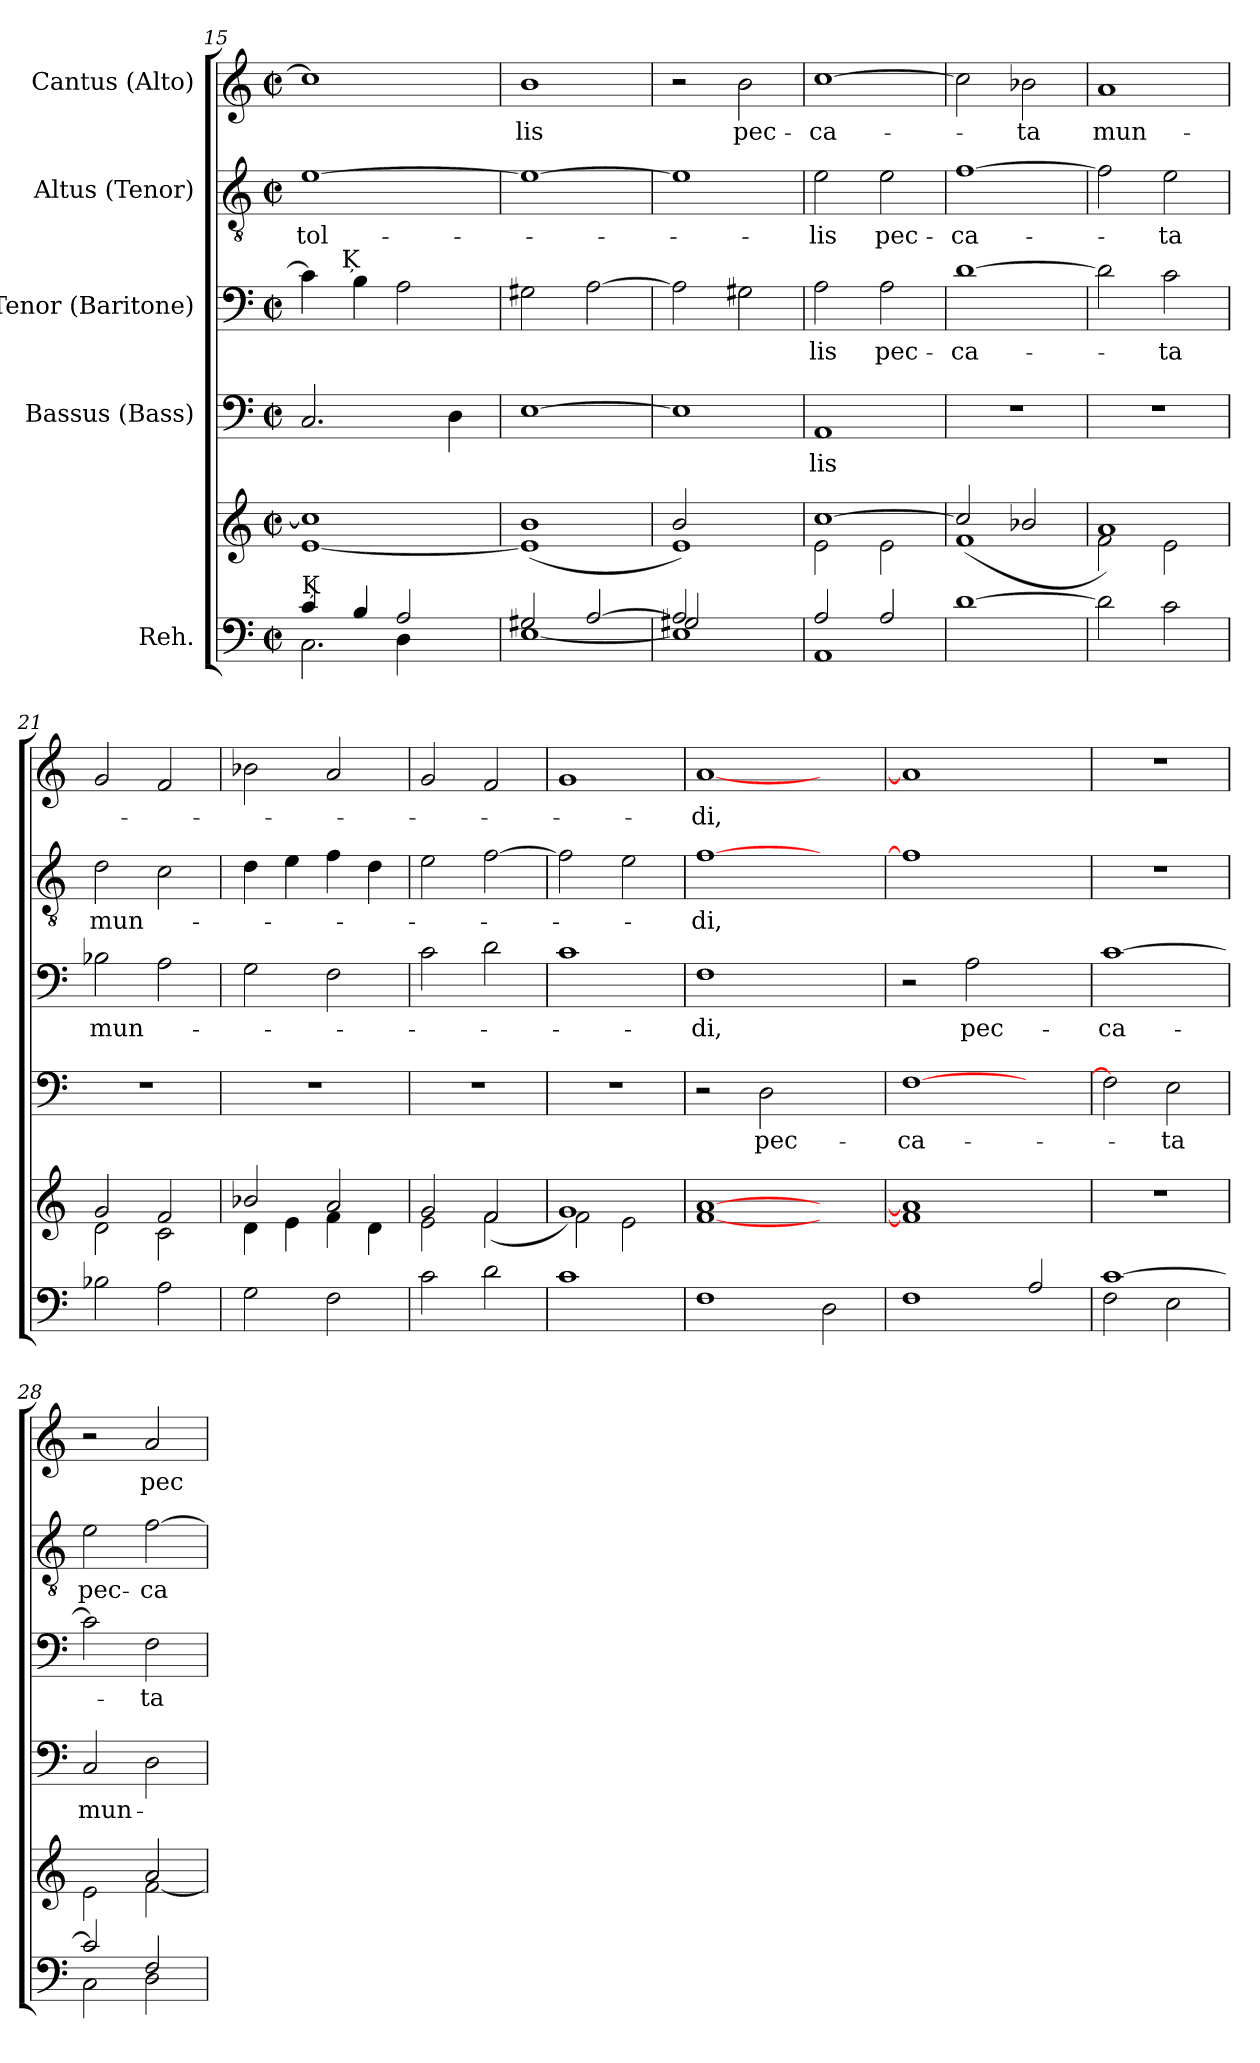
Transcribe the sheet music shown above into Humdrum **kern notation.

**kern	**kern	**kern	**text	**kern	**text	**kern	**text	**kern	**text
*part5	*part5	*part4	*part4	*part3	*part3	*part2	*part2	*part1	*part1
*staff6	*staff5	*staff4	*staff4	*staff3	*staff3	*staff2	*staff2	*staff1	*staff1
*I"Reh.	*	*I"Bassus (Bass)	*	*I"Tenor (Baritone)	*	*I"Altus (Tenor)	*	*I"Cantus (Alto)	*
*clefF4	*clefG2	*clefF4	*	*clefF4	*	*clefGv2	*	*clefG2	*
*k[]	*k[]	*k[]	*	*k[]	*	*k[]	*	*k[]	*
*C:	*C:	*C:	*	*C:	*	*C:	*	*C:	*
*M2/2	*M2/2	*M2/2	*	*M2/2	*	*M2/2	*	*M2/2	*
*met(c|)	*met(c|)	*met(c|)	*	*met(c|)	*	*met(c|)	*	*met(c|)	*
=15	=15	=15	=15	=15	=15	=15	=15	=15	=15
*^	*	*	*	*	*	*	*	*	*
*	*^	*	*	*	*	*	*	*	*	*
!LO:TX:a:t=Ķ	!	!	!	!	!	!	!	!	!	!	!
!	!	!	!	!	!	!	!	!	!LO:LY:b	!	!
*	*	*	*	*	*	*^	*	*	*	*	*
4c/	2.C\	2ryy	[<1e 1cc]	2.C/	.	4c\]	8..ryy	.	[>1e	tol-	1cc]	.
!	!	!	!	!	!	!	!LO:TX:a:t=Ķ	!	!	!	!	!
.	.	.	.	.	.	.	2ryy	.	.	.	.	.
4B/	.	.	.	.	.	4B\	.	.	.	.	.	.
2A/	.	4D\	.	.	.	2A\	.	.	.	.	.	.
.	.	.	.	.	.	.	4ryy	.	.	.	.	.
.	4ryy	4ryy	.	4D\	.	.	.	.	.	.	.	.
.	.	.	.	.	.	.	32ryy	.	.	.	.	.
=16	=16	=16	=16	=16	=16	=16	=16	=16	=16	=16	=16	=16
!	!	!	!	!	!	!	!	!	!	!	!	!LO:LY:b
*	*v	*v	*	*	*	*v	*v	*	*	*	*	*
2G#X/	[<1E	(<1e] 1b	[>1E	.	2G#X\	.	1e_	.	1b	-lis
[>2A/	.	.	.	.	[>2A\	.	.	.	.	.
=17	=17	=17	=17	=17	=17	=17	=17	=17	=17	=17
*	*^	*^	*	*	*	*	*	*	*	*
2A/]	1E]	2G#X/	2b/	1e)	1E]	.	2A\]	.	1e]	.	2r	.
!	!	!	!	!	!	!	!	!	!	!	!	!LO:LY:b
2ryy	.	2ryy	2ryy	.	.	.	2G#X\	.	.	.	2b\	pec-
=18	=18	=18	=18	=18	=18	=18	=18	=18	=18	=18	=18	=18
!	!	!	!	!	!	!LO:LY:b	!	!LO:LY:b	!	!LO:LY:b	!	!LO:LY:b
*	*v	*v	*	*	*	*	*	*	*	*	*	*
2A/	1AA	[>1cc	2e\	1AA	-lis	2A\	-lis	2e\	-lis	[>1cc	-ca-
!	!	!	!	!	!	!	!LO:LY:b	!	!LO:LY:b	!	!
2A/	.	.	2e\	.	.	2A\	pec-	2e\	pec-	.	.
*v	*v	*	*	*	*	*	*	*	*	*	*
=19	=19	=19	=19	=19	=19	=19	=19	=19	=19	=19
!	!	!	!	!	!	!LO:LY:b	!	!LO:LY:b	!	!
[>1d	2cc/]	(<1f	1r	.	[>1d	-ca-	[>1f	-ca-	2cc\]	.
!	!	!	!	!	!	!	!	!	!	!LO:LY:b
.	2b-X/	.	.	.	.	.	.	.	2b-X\	-ta
=20	=20	=20	=20	=20	=20	=20	=20	=20	=20	=20
!	!	!	!	!	!	!	!	!	!	!LO:LY:b
2d\]	1a)	2f\	1r	.	2d\]	.	2f\]	.	1a	mun-
!	!	!	!	!	!	!LO:LY:b	!	!LO:LY:b	!	!
2c\	.	2e\	.	.	2c\	-ta	2e\	-ta	.	.
!!LO:LB:g=z
=21	=21	=21	=21	=21	=21	=21	=21	=21	=21	=21
!	!	!	!	!	!	!LO:LY:b	!	!LO:LY:b	!	!
2B-X\	2g/	2d\	1r	.	2B-X\	mun-	2d\	mun-	2g/	.
2A\	2f/	2c\	.	.	2A\	.	2c\	.	2f/	.
=22	=22	=22	=22	=22	=22	=22	=22	=22	=22	=22
2G\	2b-X/	4d\	1r	.	2G\	.	4d\	.	2b-X\	.
.	.	4e\	.	.	.	.	4e\	.	.	.
2F\	2a/	4f\	.	.	2F\	.	4f\	.	2a/	.
.	.	4d\	.	.	.	.	4d\	.	.	.
=23	=23	=23	=23	=23	=23	=23	=23	=23	=23	=23
2c\	2g/	2e\	1r	.	2c\	.	2e\	.	2g/	.
2d\	2f/	(<2f\	.	.	2d\	.	[>2f\	.	2f/	.
=24	=24	=24	=24	=24	=24	=24	=24	=24	=24	=24
1c	1g)	2f\	1r	.	1c	.	2f\]	.	1g	.
.	.	2e\	.	.	.	.	2e\	.	.	.
=25	=25	=25	=25	=25	=25	=25	=25	=25	=25	=25
!	!	!	!	!	!	!LO:LY:b	!	!LO:LY:b	!	!LO:LY:b
*	*v	*v	*	*	*	*	*	*	*	*
1F	[<1f [>1a	2r	.	1F	-di,	[>1f	-di,	[<1a	-di,
!	!	!	!LO:LY:b	!	!	!	!	!	!
.	.	2D\	pec-	.	.	.	.	.	.
2D\	2ryy	2ryy	.	2ryy	.	2ryy	.	2ryy	.
=26	=26	=26	=26	=26	=26	=26	=26	=26	=26
!	!	!	!LO:LY:b	!	!	!	!	!	!
1F	1f] 1a]	[>1F	-ca-	2r	.	1f]	.	1a]	.
!	!	!	!	!	!LO:LY:b	!	!	!	!
.	.	.	.	2A\	pec-	.	.	.	.
2A/	2ryy	2ryy	.	2ryy	.	2ryy	.	2ryy	.
=27	=27	=27	=27	=27	=27	=27	=27	=27	=27
*^	*	*	*	*	*	*	*	*	*
!	!	!	!	!	!	!LO:LY:b	!	!	!	!
[>1c	2F\	1r	2F\]	.	[>1c	-ca-	1r	.	1r	.
!	!	!	!	!LO:LY:b	!	!	!	!	!	!
.	2E\	.	2E\	-ta	.	.	.	.	.	.
=28	=28	=28	=28	=28	=28	=28	=28	=28	=28	=28
*	*	*^	*	*	*	*	*	*	*	*
!	!	!	!	!	!LO:LY:b	!	!	!	!LO:LY:b	!	!
2c/]	2C\	2ryy	2e\	2C/	mun-	2c\]	.	2e\	pec-	2r	.
!	!	!	!	!	!	!	!LO:LY:b	!	!LO:LY:b:rj	!	!LO:LY:b
2F/	2D\	2a/	[<2f\	2D\	.	2F\	-ta	[>2f\	-ca-	2a/	pec-
*v	*v	*	*	*	*	*	*	*	*	*	*
*	*v	*v	*	*	*	*	*	*	*	*
=	=	=	=	=	=	=	=	=	=
*-	*-	*-	*-	*-	*-	*-	*-	*-	*-
